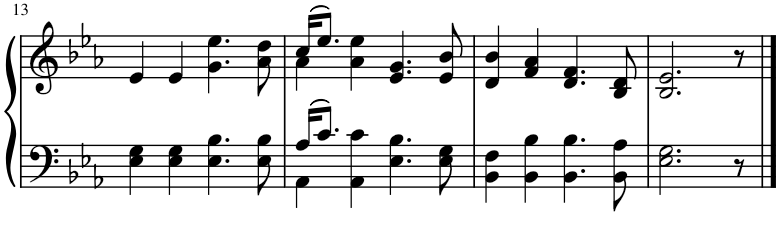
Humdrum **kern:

**kern	**kern
*part1	*part1
*staff2	*staff1
*I"Piano	*
*I'Pno.	*
!!LO:PB:g=z
*clefF4	*clefG2
*k[b-e-a-]	*k[b-e-a-]
*M4/4	*M4/4
=13	=13
4E-\ 4G\	4e-/
4E-\ 4G\	4e-/
4.E-\ 4.B-\	4.g\ 4.ee-\
8E-\ 8B-\	8a-\ 8dd\
=14	=14
*^	*^
16A-/KL	4AA-\	(16cc/KL	4a-\
8.c/J	.	8.ee-/J)	.
4ryy	4AA-\ 4c\	4a-\ 4ee-\	2.ryy
2ryy	4.E-\ 4.B-\	4.e-/ 4.g/	.
.	8E-\ 8G\	8e-/ 8b-/	.
*v	*v	*	*
*	*v	*v
=15	=15
4BB-\ 4F\	4d/ 4b-/
4BB-\ 4B-\	4f/ 4a-/
4.BB-\ 4.B-\	4.d/ 4.f/
8BB-\ 8A-\	8B-/ 8d/
=16	=16
2.E-\ 2.G\	2.B-/ 2.e-/
8r	8r
==	==
*-	*-
